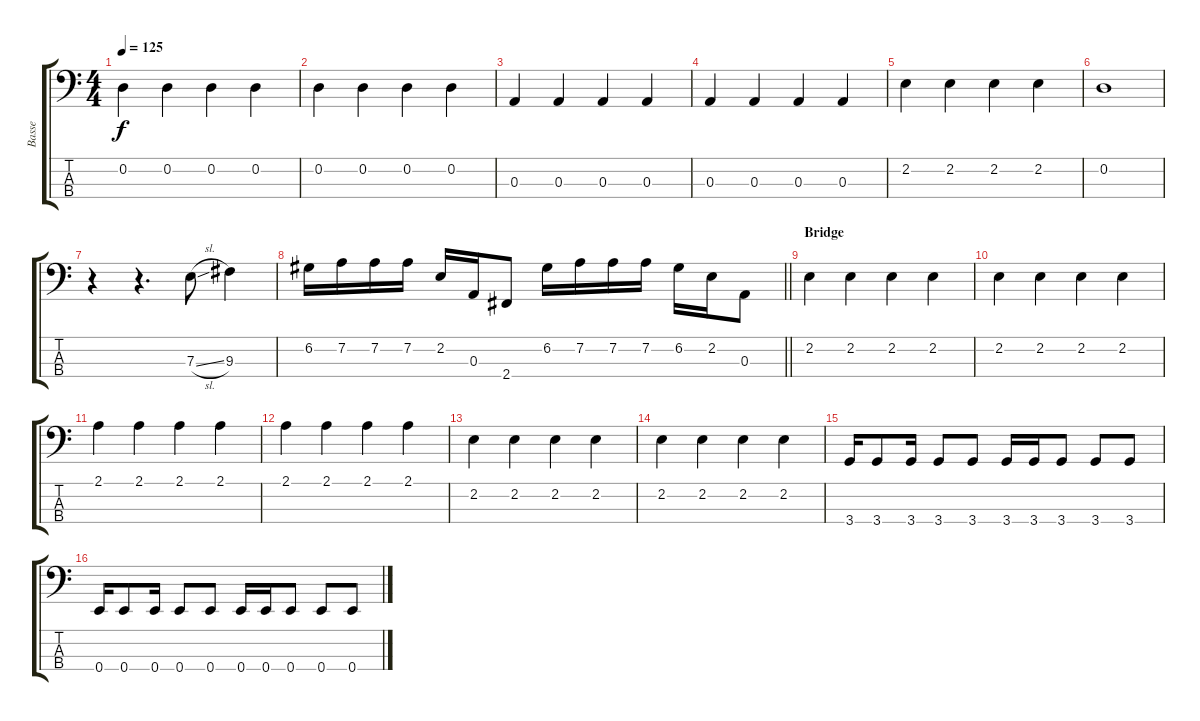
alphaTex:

\track ("Basse" "Basse") {instrument electricbassfinger}
\staff {score tabs}
\tuning (G2 D2 A1 E1) {hide}
\ts (4 4)
\tempo 125
\clef f4
\ks c
0.2.4{dy f} 0.2.4 0.2.4 0.2.4 |
0.2.4 0.2.4 0.2.4 0.2.4 |
0.3.4 0.3.4 0.3.4 0.3.4 |
0.3.4 0.3.4 0.3.4 0.3.4 |
2.2.4 2.2.4 2.2.4 2.2.4 |
0.2.1 |
r.4 r.4{d} 7.3{sl}.8 9.3.4 |
\barLineRight lightlight
6.2.16 7.2.16 7.2.16 7.2.16 2.2.16 0.3.16 2.4.8 6.2.16 7.2.16 7.2.16 7.2.16 6.2.16 2.2.16 0.3.8 |
\section ("" "Bridge")
2.2.4 2.2.4 2.2.4 2.2.4 |
2.2.4 2.2.4 2.2.4 2.2.4 |
2.1.4 2.1.4 2.1.4 2.1.4 |
2.1.4 2.1.4 2.1.4 2.1.4 |
2.2.4 2.2.4 2.2.4 2.2.4 |
2.2.4 2.2.4 2.2.4 2.2.4 |
3.4.16 3.4.8 3.4.16 3.4.8 3.4.8 3.4.16 3.4.16 3.4.8 3.4.8 3.4.8 |
0.4.16 0.4.8 0.4.16 0.4.8 0.4.8 0.4.16 0.4.16 0.4.8 0.4.8 0.4.8
